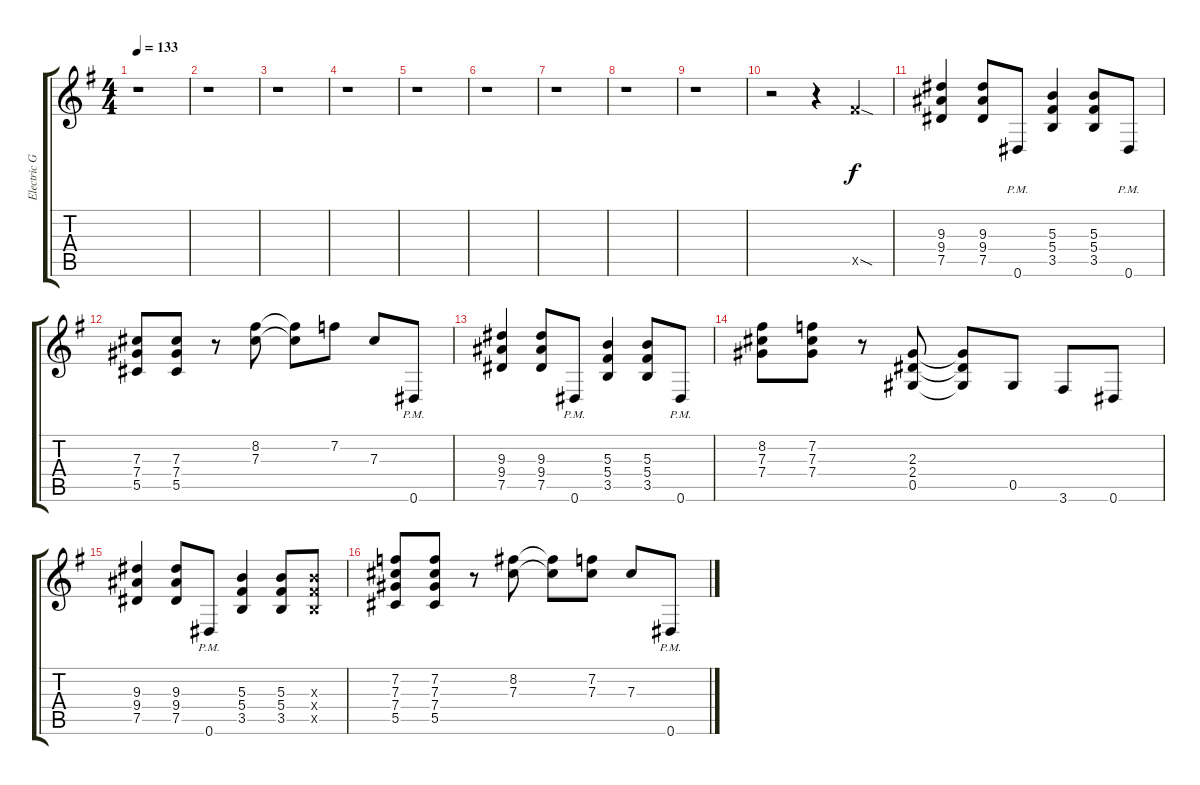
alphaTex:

\track ("Electric Guitar 1" "Electric G") {instrument distortionguitar}
\staff {score tabs}
\tuning (Eb4 Bb3 Gb3 Db3 Ab2 Eb2) {hide}
\ts (4 4)
\tempo 133
\clef g2
\ks g
r.1{dy f} |
r.1 |
r.1 |
r.1 |
r.1 |
r.1 |
r.1 |
r.1 |
r.1 |
r.2 r.4 10.5{sod x}.4 |
(9.3 9.4 7.5).4 (9.3 9.4 7.5).8 0.6{pm}.8 (5.3 5.4 3.5).4 (5.3 5.4 3.5).8 0.6{pm}.8 |
(7.3 7.4 5.5).8 (7.3 7.4 5.5).8 r.8 (8.2 7.3).8 (8.2{t} 7.3{t}).8 7.2.8 7.3.8 0.6{pm}.8 |
(9.3 9.4 7.5).4 (9.3 9.4 7.5).8 0.6{pm}.8 (5.3 5.4 3.5).4 (5.3 5.4 3.5).8 0.6{pm}.8 |
(8.2 7.3 7.4).8 (7.2 7.3 7.4).8 r.8 (2.3 2.4 0.5).8 (2.3{t} 2.4{t} 0.5{t}).8 0.5.8 3.6.8 0.6.8 |
(9.3 9.4 7.5).4 (9.3 9.4 7.5).8 0.6{pm}.8 (5.3 5.4 3.5).4 (5.3 5.4 3.5).8 (5.3{x} 5.4{x} 3.5{x}).8 |
(7.2 7.3 7.4 5.5).8 (7.2 7.3 7.4 5.5).8 r.8 (8.2 7.3).8 (8.2{t} 7.3{t}).8 (7.2 7.3).8 7.3.8 0.6{pm}.8
